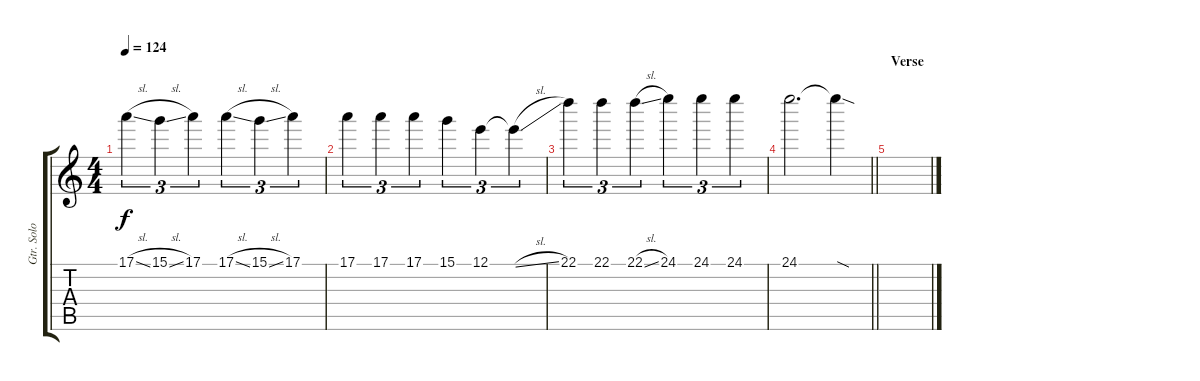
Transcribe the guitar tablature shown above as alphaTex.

\track ("Gtr. Solo (slide)" "Gtr. Solo ") {instrument distortionguitar}
\staff {score tabs}
\tuning (E4 B3 G3 D3 A2 E2) {hide}
\ts (4 4)
\tempo 124
\clef g2
\ks c
17.1{sl}.4{tu (3 2) dy f} 15.1{sl}.4{tu (3 2)} 17.1.4{tu (3 2)} 17.1{sl}.4{tu (3 2)} 15.1{sl}.4{tu (3 2)} 17.1.4{tu (3 2)} |
17.1.4{tu (3 2)} 17.1.4{tu (3 2)} 17.1.4{tu (3 2)} 15.1.4{tu (3 2)} 12.1.4{tu (3 2)} 12.1{sl t}.4{tu (3 2)} |
22.1.4{tu (3 2)} 22.1.4{tu (3 2)} 22.1{sl}.4{tu (3 2)} 24.1.4{tu (3 2)} 24.1.4{tu (3 2)} 24.1.4{tu (3 2)} |
\barLineRight lightlight
24.1.2{d} 24.1{sod t}.4 |
\section ("" "Verse")
